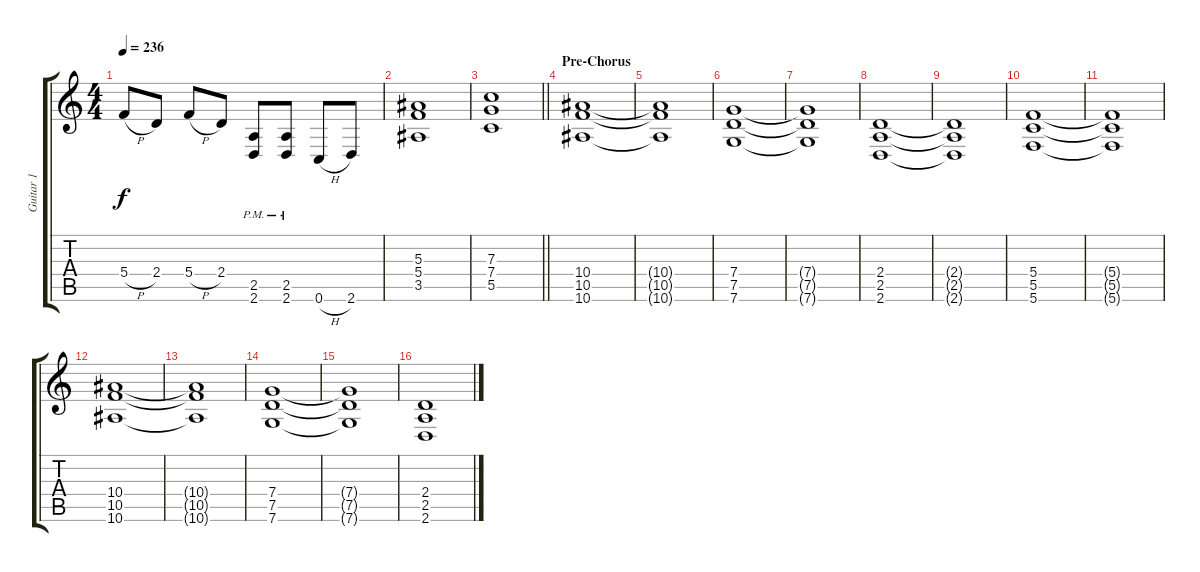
\track ("Guitar 1" "Guitar 1") {instrument distortionguitar}
\staff {score tabs}
\tuning (D4 A3 F3 C3 G2 C2) {hide}
\ts (4 4)
\tempo 236
\clef g2
\ks c
5.4{h}.8{dy f} 2.4.8 5.4{h}.8 2.4.8 (2.5{pm} 2.6{pm}).8 (2.5{pm} 2.6{pm}).8 0.6{h}.8 2.6.8 |
(5.3 5.4 3.5).1 |
\barLineRight lightlight
(7.3 7.4 5.5).1 |
\section ("" "Pre-Chorus ")
(10.4 10.5 10.6).1 |
(10.4{t} 10.5{t} 10.6{t}).1 |
(7.4 7.5 7.6).1 |
(7.4{t} 7.5{t} 7.6{t}).1 |
(2.4 2.5 2.6).1 |
(2.4{t} 2.5{t} 2.6{t}).1 |
(5.4 5.5 5.6).1 |
(5.4{t} 5.5{t} 5.6{t}).1 |
(10.4 10.5 10.6).1 |
(10.4{t} 10.5{t} 10.6{t}).1 |
(7.4 7.5 7.6).1 |
(7.4{t} 7.5{t} 7.6{t}).1 |
(2.4 2.5 2.6).1
